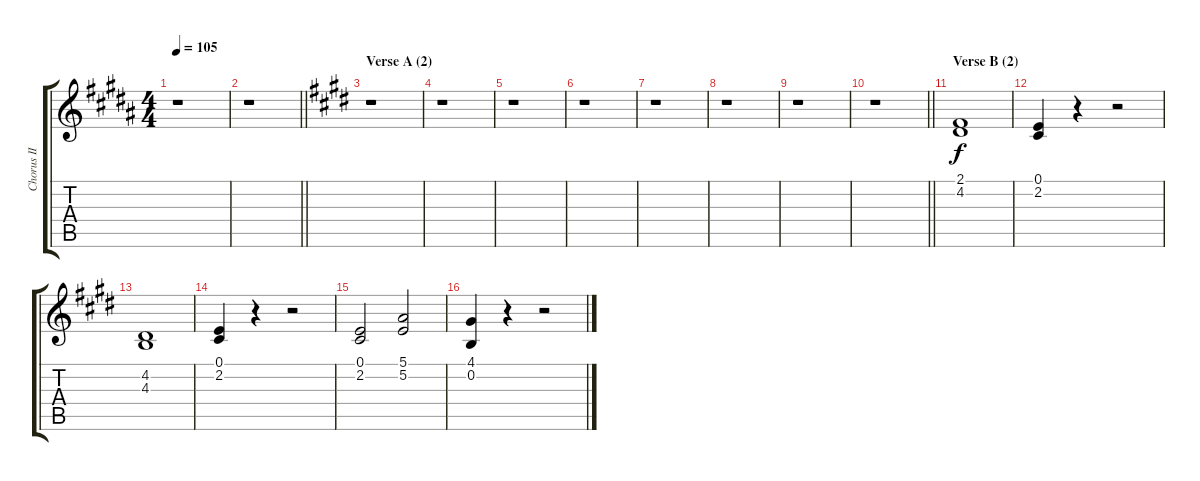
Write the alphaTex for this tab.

\track ("Chorus II" "Chorus II") {instrument sopranosax}
\staff {score tabs}
\tuning (E4 B3 G3 D3 A2 E2) {hide}
\ts (4 4)
\tempo 105
\clef g2
\ks g#minor
r.1{dy f} |
\barLineRight lightlight
r.1 |
\section ("" "Verse A (2)")
\ks e
r.1 |
r.1 |
r.1 |
r.1 |
r.1 |
r.1 |
r.1 |
\barLineRight lightlight
r.1 |
\section ("" "Verse B (2)")
(2.1 4.2).1 |
(0.1 2.2).4 r.4 r.2 |
(4.2 4.3).1 |
(0.1 2.2).4 r.4 r.2 |
(0.1 2.2).2 (5.1 5.2).2 |
(4.1 0.2).4 r.4 r.2
